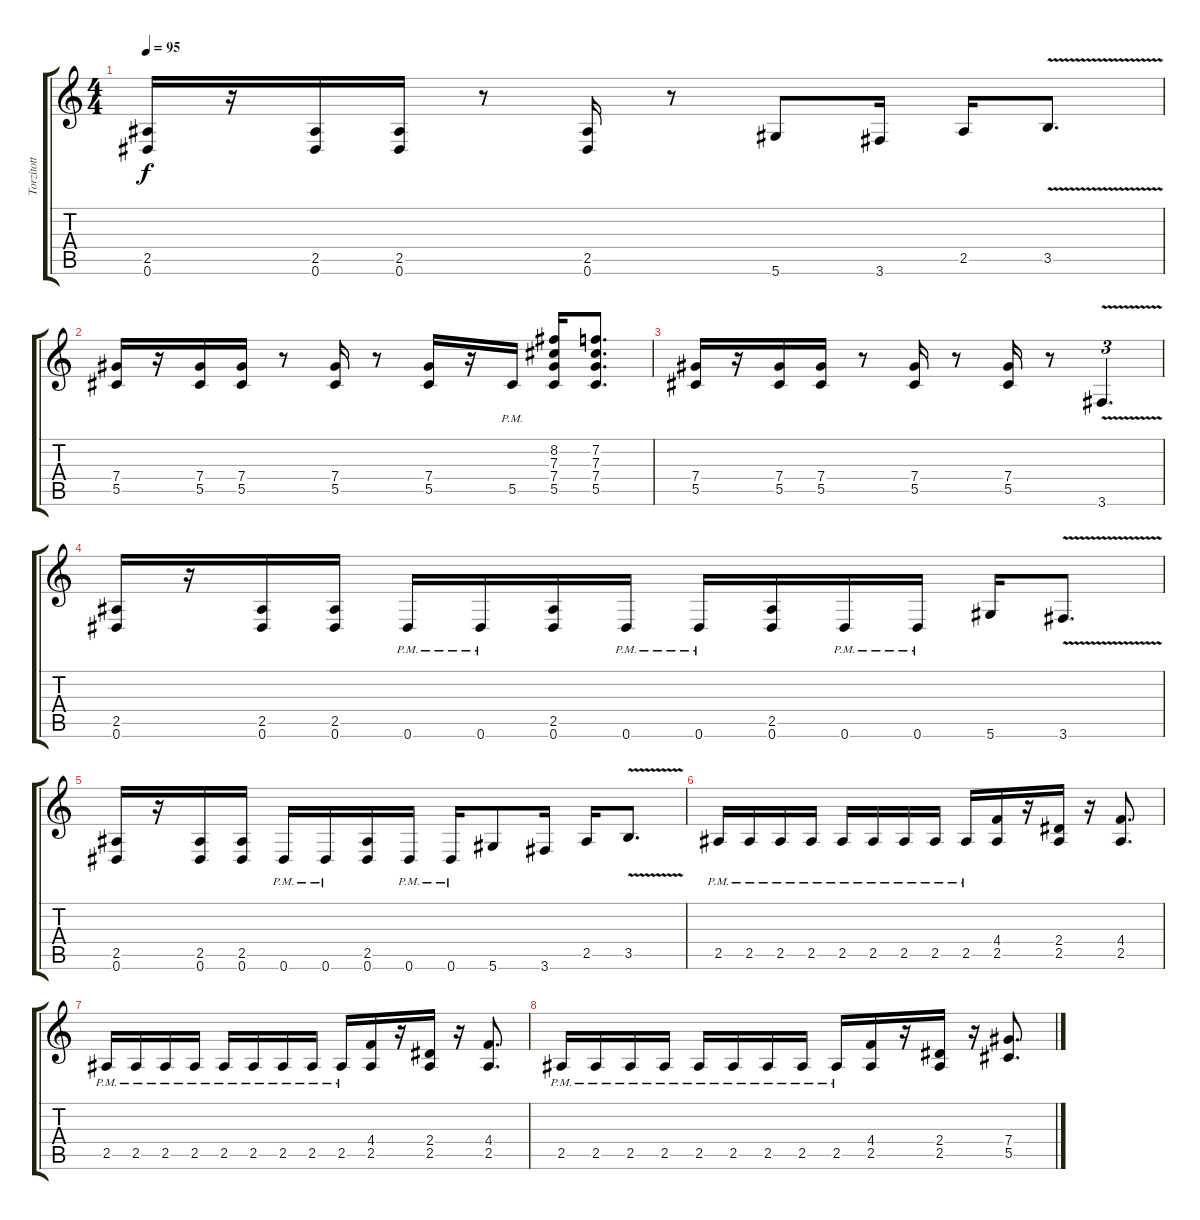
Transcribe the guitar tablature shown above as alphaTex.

\track ("Torzított - Kíséret 2" "Torzított ") {instrument distortionguitar}
\staff {score tabs}
\tuning (Eb4 Bb3 Gb3 Db3 Ab2 Eb2) {hide}
\ts (4 4)
\tempo 95
\clef g2
\ks c
(2.5 0.6).16{dy f} r.16 (2.5 0.6).16 (2.5 0.6).16 r.8 (2.5 0.6).16 r.8 5.6.8 3.6.16 2.5.16 3.5{v}.8{d} |
(7.4 5.5).16 r.16 (7.4 5.5).16 (7.4 5.5).16 r.8 (7.4 5.5).16 r.8 (7.4 5.5).16 r.16 5.5{pm}.16 (8.2 7.3 7.4 5.5).16 (7.2 7.3 7.4 5.5).8{d} |
(7.4 5.5).16 r.16 (7.4 5.5).16 (7.4 5.5).16 r.8 (7.4 5.5).16 r.8 (7.4 5.5).16 r.8 3.6{v}.4{d tu (3 2)} |
(2.5 0.6).16 r.16 (2.5 0.6).16 (2.5 0.6).16 0.6{pm}.16 0.6{pm}.16 (2.5 0.6).16 0.6{pm}.16 0.6{pm}.16 (2.5 0.6).16 0.6{pm}.16 0.6{pm}.16 5.6.16 3.6{v}.8{d} |
(2.5 0.6).16 r.16 (2.5 0.6).16 (2.5 0.6).16 0.6{pm}.16 0.6{pm}.16 (2.5 0.6).16 0.6{pm}.16 0.6{pm}.16 5.6.8 3.6.16 2.5.16 3.5{v}.8{d} |
2.5{pm}.16 2.5{pm}.16 2.5{pm}.16 2.5{pm}.16 2.5{pm}.16 2.5{pm}.16 2.5{pm}.16 2.5{pm}.16 2.5{pm}.16 (4.4 2.5).16 r.16 (2.4 2.5).16 r.16 (4.4 2.5).8{d} |
2.5{pm}.16 2.5{pm}.16 2.5{pm}.16 2.5{pm}.16 2.5{pm}.16 2.5{pm}.16 2.5{pm}.16 2.5{pm}.16 2.5{pm}.16 (4.4 2.5).16 r.16 (2.4 2.5).16 r.16 (4.4 2.5).8{d} |
2.5{pm}.16 2.5{pm}.16 2.5{pm}.16 2.5{pm}.16 2.5{pm}.16 2.5{pm}.16 2.5{pm}.16 2.5{pm}.16 2.5{pm}.16 (4.4 2.5).16 r.16 (2.4 2.5).16 r.16 (7.4 5.5).8{d}
